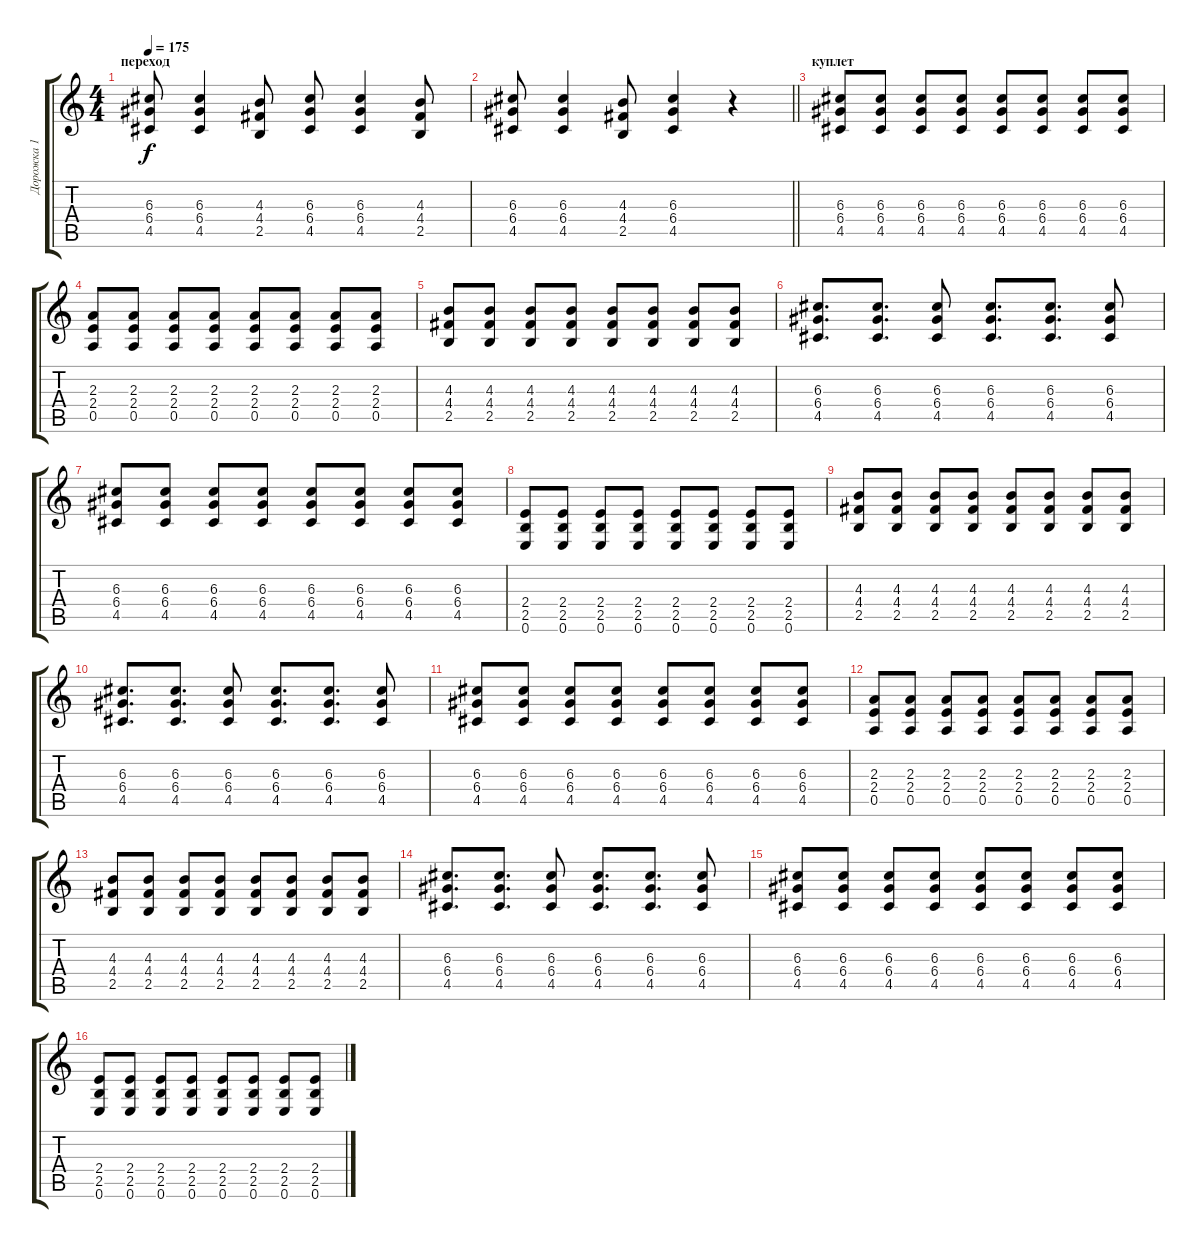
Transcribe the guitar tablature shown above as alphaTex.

\track ("Дорожка 1" "Дорожка 1") {instrument overdrivenguitar}
\staff {score tabs}
\tuning (E4 B3 G3 D3 A2 E2) {hide}
\ts (4 4)
\section ("" "переход")
\tempo 175
\clef g2
\ks c
(6.3 6.4 4.5).8{dy f} (6.3 6.4 4.5).4 (4.3 4.4 2.5).8 (6.3 6.4 4.5).8 (6.3 6.4 4.5).4 (4.3 4.4 2.5).8 |
\barLineRight lightlight
(6.3 6.4 4.5).8 (6.3 6.4 4.5).4 (4.3 4.4 2.5).8 (6.3 6.4 4.5).4 r.4 |
\section ("" "куплет")
(6.3 6.4 4.5).8 (6.3 6.4 4.5).8 (6.3 6.4 4.5).8 (6.3 6.4 4.5).8 (6.3 6.4 4.5).8 (6.3 6.4 4.5).8 (6.3 6.4 4.5).8 (6.3 6.4 4.5).8 |
(2.3 2.4 0.5).8 (2.3 2.4 0.5).8 (2.3 2.4 0.5).8 (2.3 2.4 0.5).8 (2.3 2.4 0.5).8 (2.3 2.4 0.5).8 (2.3 2.4 0.5).8 (2.3 2.4 0.5).8 |
(4.3 4.4 2.5).8 (4.3 4.4 2.5).8 (4.3 4.4 2.5).8 (4.3 4.4 2.5).8 (4.3 4.4 2.5).8 (4.3 4.4 2.5).8 (4.3 4.4 2.5).8 (4.3 4.4 2.5).8 |
(6.3 6.4 4.5).8{d} (6.3 6.4 4.5).8{d} (6.3 6.4 4.5).8 (6.3 6.4 4.5).8{d} (6.3 6.4 4.5).8{d} (6.3 6.4 4.5).8 |
(6.3 6.4 4.5).8 (6.3 6.4 4.5).8 (6.3 6.4 4.5).8 (6.3 6.4 4.5).8 (6.3 6.4 4.5).8 (6.3 6.4 4.5).8 (6.3 6.4 4.5).8 (6.3 6.4 4.5).8 |
(2.4 2.5 0.6).8 (2.4 2.5 0.6).8 (2.4 2.5 0.6).8 (2.4 2.5 0.6).8 (2.4 2.5 0.6).8 (2.4 2.5 0.6).8 (2.4 2.5 0.6).8 (2.4 2.5 0.6).8 |
(4.3 4.4 2.5).8 (4.3 4.4 2.5).8 (4.3 4.4 2.5).8 (4.3 4.4 2.5).8 (4.3 4.4 2.5).8 (4.3 4.4 2.5).8 (4.3 4.4 2.5).8 (4.3 4.4 2.5).8 |
(6.3 6.4 4.5).8{d} (6.3 6.4 4.5).8{d} (6.3 6.4 4.5).8 (6.3 6.4 4.5).8{d} (6.3 6.4 4.5).8{d} (6.3 6.4 4.5).8 |
(6.3 6.4 4.5).8 (6.3 6.4 4.5).8 (6.3 6.4 4.5).8 (6.3 6.4 4.5).8 (6.3 6.4 4.5).8 (6.3 6.4 4.5).8 (6.3 6.4 4.5).8 (6.3 6.4 4.5).8 |
(2.3 2.4 0.5).8 (2.3 2.4 0.5).8 (2.3 2.4 0.5).8 (2.3 2.4 0.5).8 (2.3 2.4 0.5).8 (2.3 2.4 0.5).8 (2.3 2.4 0.5).8 (2.3 2.4 0.5).8 |
(4.3 4.4 2.5).8 (4.3 4.4 2.5).8 (4.3 4.4 2.5).8 (4.3 4.4 2.5).8 (4.3 4.4 2.5).8 (4.3 4.4 2.5).8 (4.3 4.4 2.5).8 (4.3 4.4 2.5).8 |
(6.3 6.4 4.5).8{d} (6.3 6.4 4.5).8{d} (6.3 6.4 4.5).8 (6.3 6.4 4.5).8{d} (6.3 6.4 4.5).8{d} (6.3 6.4 4.5).8 |
(6.3 6.4 4.5).8 (6.3 6.4 4.5).8 (6.3 6.4 4.5).8 (6.3 6.4 4.5).8 (6.3 6.4 4.5).8 (6.3 6.4 4.5).8 (6.3 6.4 4.5).8 (6.3 6.4 4.5).8 |
(2.4 2.5 0.6).8 (2.4 2.5 0.6).8 (2.4 2.5 0.6).8 (2.4 2.5 0.6).8 (2.4 2.5 0.6).8 (2.4 2.5 0.6).8 (2.4 2.5 0.6).8 (2.4 2.5 0.6).8
